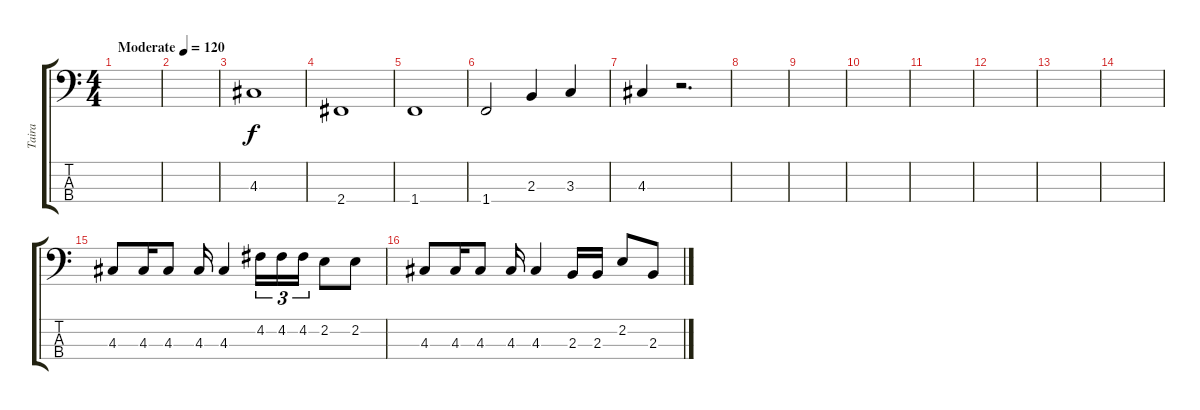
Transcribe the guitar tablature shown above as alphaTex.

\track ("Taira" "Taira") {instrument electricbassfinger}
\staff {score tabs}
\tuning (G2 D2 A1 E1) {hide}
\ts (4 4)
\tempo (120 "Moderate")
\clef f4
\ks c
|
|
4.3.1 |
2.4.1 |
1.4.1 |
1.4.2 2.3.4 3.3.4 |
4.3.4 r.2{d} |
|
|
|
|
|
|
|
4.3.8 4.3.16 4.3.8 4.3.16 4.3.4 4.2.16{tu (3 2)} 4.2.16{tu (3 2)} 4.2.16{tu (3 2)} 2.2.8 2.2.8 |
4.3.8 4.3.16 4.3.8 4.3.16 4.3.4 2.3.16 2.3.16 2.2.8 2.3.8
